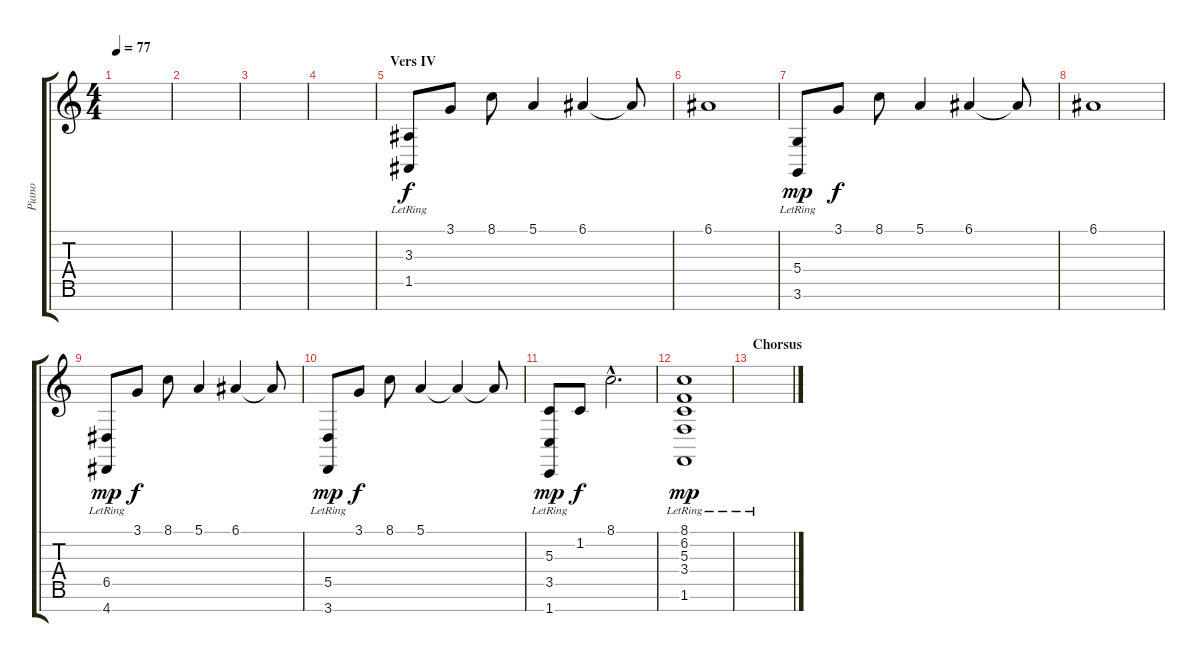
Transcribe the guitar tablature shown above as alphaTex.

\track ("Piano" "Piano") {instrument acousticgrandpiano}
\staff {score tabs}
\tuning (E4 B3 G3 D3 A2 E2 B1) {hide}
\ts (4 4)
\tempo 77
\clef g2
\ks c
|
|
|
|
\section ("" "Vers IV")
(3.3{lr} 1.5{lr}).8{volume 10} 3.1.8{dy f} 8.1.8 5.1.4 6.1.4 6.1{t}.8 |
6.1.1 |
(5.4{lr} 3.6{lr}).8{dy mp} 3.1.8{dy f} 8.1.8 5.1.4 6.1.4 6.1{t}.8 |
6.1.1 |
(6.5{lr} 4.7{lr}).8{dy mp} 3.1.8{dy f} 8.1.8 5.1.4 6.1.4 6.1{t}.8 |
(5.5{lr} 3.7{lr}).8{dy mp} 3.1.8{dy f} 8.1.8 5.1.4 5.1{t}.4 5.1{t}.8 |
(5.3{lr} 3.5{lr} 1.7{lr}).8{dy mp} 1.2.8{dy f} 8.1{hac}.2{d} |
(8.1{lr} 6.2{lr} 5.3{lr} 3.4{lr} 1.6{lr}).1{dy mp} |
\section ("" "Chorsus")
